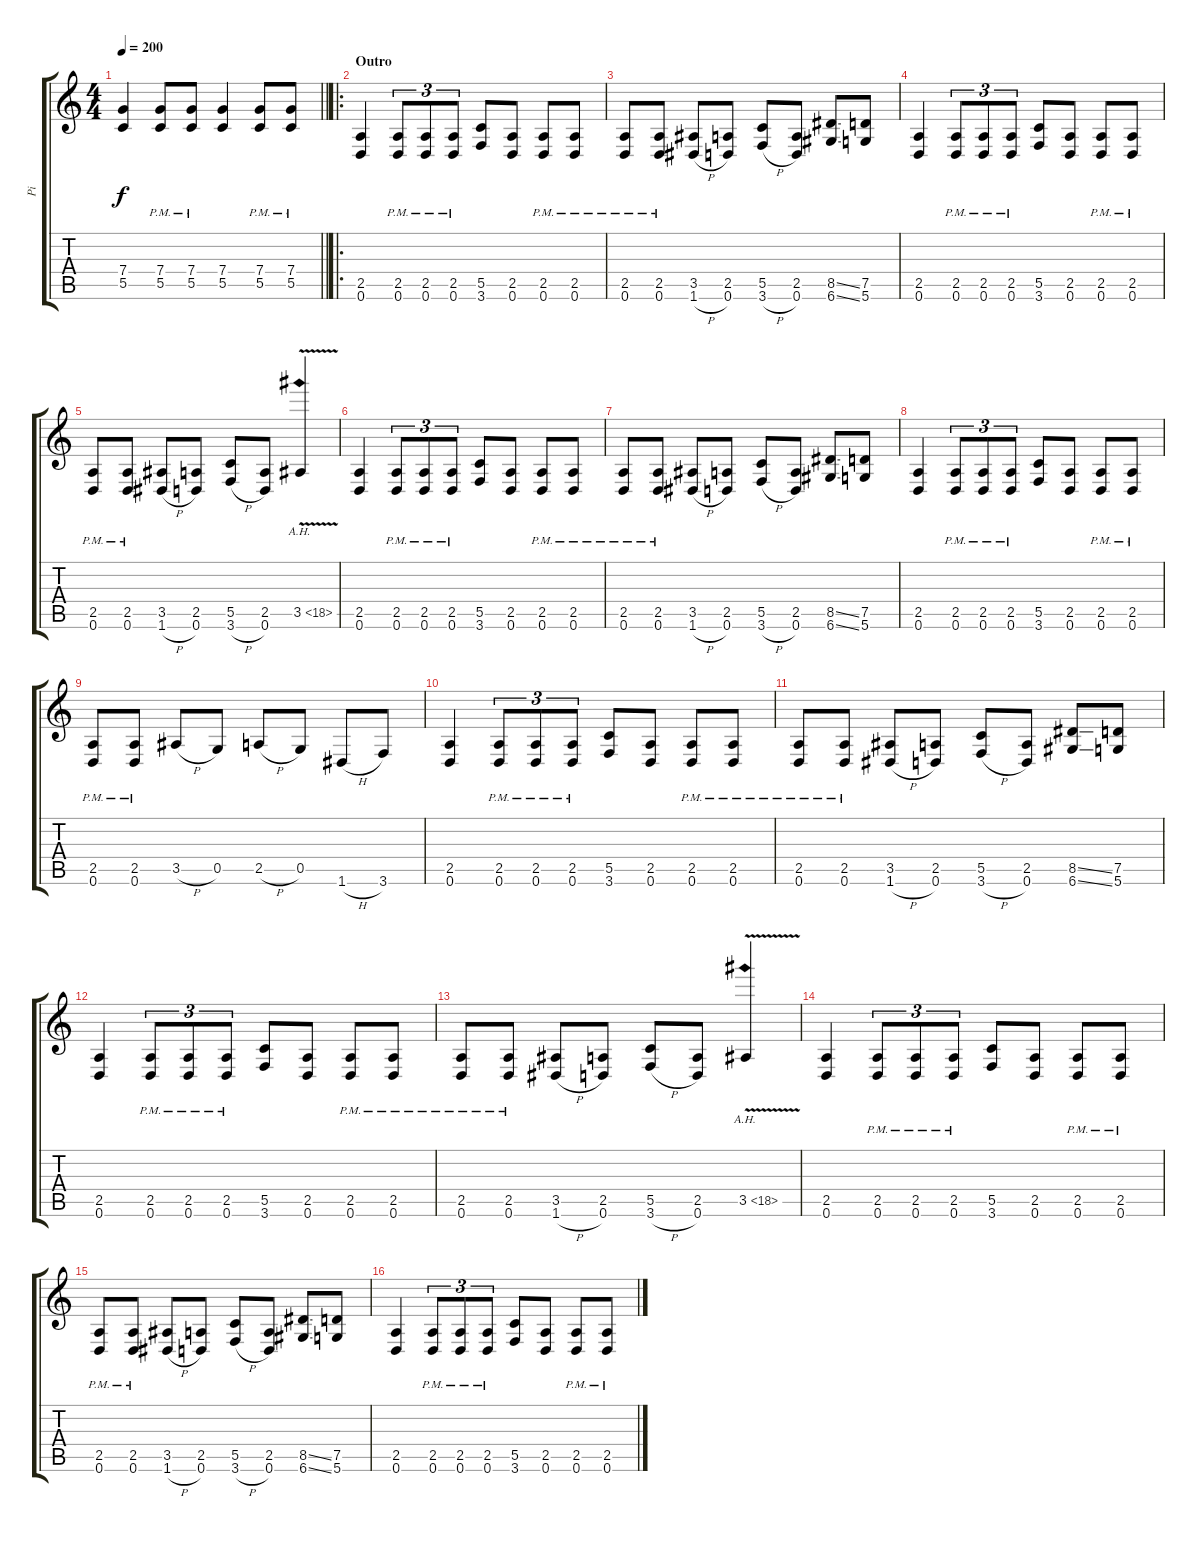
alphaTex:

\track ("Pi" "Pi") {instrument overdrivenguitar}
\staff {score tabs}
\tuning (D4 A3 F3 C3 G2 D2) {hide}
\ts (4 4)
\tempo 200
\clef g2
\barLineRight lightlight
\ks c
(7.4 5.5).4{dy f} (7.4{pm} 5.5{pm}).8 (7.4{pm} 5.5{pm}).8 (7.4 5.5).4 (7.4{pm} 5.5{pm}).8 (7.4{pm} 5.5{pm}).8 |
\ro
\section ("" "Outro")
(2.5 0.6).4 (2.5{pm} 0.6{pm}).8{tu (3 2)} (2.5{pm} 0.6{pm}).8{tu (3 2)} (2.5{pm} 0.6{pm}).8{tu (3 2)} (5.5 3.6).8 (2.5 0.6).8 (2.5{pm} 0.6{pm}).8 (2.5{pm} 0.6{pm}).8 |
(2.5{pm} 0.6{pm}).8 (2.5{pm} 0.6{pm}).8 (3.5 1.6{h}).8 (2.5 0.6).8 (5.5 3.6{h}).8 (2.5 0.6).8 (8.5{ss} 6.6{ss}).8 (7.5 5.6).8 |
(2.5 0.6).4 (2.5{pm} 0.6{pm}).8{tu (3 2)} (2.5{pm} 0.6{pm}).8{tu (3 2)} (2.5{pm} 0.6{pm}).8{tu (3 2)} (5.5 3.6).8 (2.5 0.6).8 (2.5{pm} 0.6{pm}).8 (2.5{pm} 0.6{pm}).8 |
(2.5{pm} 0.6{pm}).8 (2.5{pm} 0.6{pm}).8 (3.5 1.6{h}).8 (2.5 0.6).8 (5.5 3.6{h}).8 (2.5 0.6).8 3.5{ah 15 v}.4 |
(2.5 0.6).4 (2.5{pm} 0.6{pm}).8{tu (3 2)} (2.5{pm} 0.6{pm}).8{tu (3 2)} (2.5{pm} 0.6{pm}).8{tu (3 2)} (5.5 3.6).8 (2.5 0.6).8 (2.5{pm} 0.6{pm}).8 (2.5{pm} 0.6{pm}).8 |
(2.5{pm} 0.6{pm}).8 (2.5{pm} 0.6{pm}).8 (3.5 1.6{h}).8 (2.5 0.6).8 (5.5 3.6{h}).8 (2.5 0.6).8 (8.5{ss} 6.6{ss}).8 (7.5 5.6).8 |
(2.5 0.6).4 (2.5{pm} 0.6{pm}).8{tu (3 2)} (2.5{pm} 0.6{pm}).8{tu (3 2)} (2.5{pm} 0.6{pm}).8{tu (3 2)} (5.5 3.6).8 (2.5 0.6).8 (2.5{pm} 0.6{pm}).8 (2.5{pm} 0.6{pm}).8 |
(2.5{pm} 0.6{pm}).8 (2.5{pm} 0.6{pm}).8 3.5{h}.8 0.5.8 2.5{h}.8 0.5.8 1.6{h}.8 3.6.8 |
(2.5 0.6).4 (2.5{pm} 0.6{pm}).8{tu (3 2)} (2.5{pm} 0.6{pm}).8{tu (3 2)} (2.5{pm} 0.6{pm}).8{tu (3 2)} (5.5 3.6).8 (2.5 0.6).8 (2.5{pm} 0.6{pm}).8 (2.5{pm} 0.6{pm}).8 |
(2.5{pm} 0.6{pm}).8 (2.5{pm} 0.6{pm}).8 (3.5 1.6{h}).8 (2.5 0.6).8 (5.5 3.6{h}).8 (2.5 0.6).8 (8.5{ss} 6.6{ss}).8 (7.5 5.6).8 |
(2.5 0.6).4 (2.5{pm} 0.6{pm}).8{tu (3 2)} (2.5{pm} 0.6{pm}).8{tu (3 2)} (2.5{pm} 0.6{pm}).8{tu (3 2)} (5.5 3.6).8 (2.5 0.6).8 (2.5{pm} 0.6{pm}).8 (2.5{pm} 0.6{pm}).8 |
(2.5{pm} 0.6{pm}).8 (2.5{pm} 0.6{pm}).8 (3.5 1.6{h}).8 (2.5 0.6).8 (5.5 3.6{h}).8 (2.5 0.6).8 3.5{ah 15 v}.4 |
(2.5 0.6).4 (2.5{pm} 0.6{pm}).8{tu (3 2)} (2.5{pm} 0.6{pm}).8{tu (3 2)} (2.5{pm} 0.6{pm}).8{tu (3 2)} (5.5 3.6).8 (2.5 0.6).8 (2.5{pm} 0.6{pm}).8 (2.5{pm} 0.6{pm}).8 |
(2.5{pm} 0.6{pm}).8 (2.5{pm} 0.6{pm}).8 (3.5 1.6{h}).8 (2.5 0.6).8 (5.5 3.6{h}).8 (2.5 0.6).8 (8.5{ss} 6.6{ss}).8 (7.5 5.6).8 |
(2.5 0.6).4 (2.5{pm} 0.6{pm}).8{tu (3 2)} (2.5{pm} 0.6{pm}).8{tu (3 2)} (2.5{pm} 0.6{pm}).8{tu (3 2)} (5.5 3.6).8 (2.5 0.6).8 (2.5{pm} 0.6{pm}).8 (2.5{pm} 0.6{pm}).8
